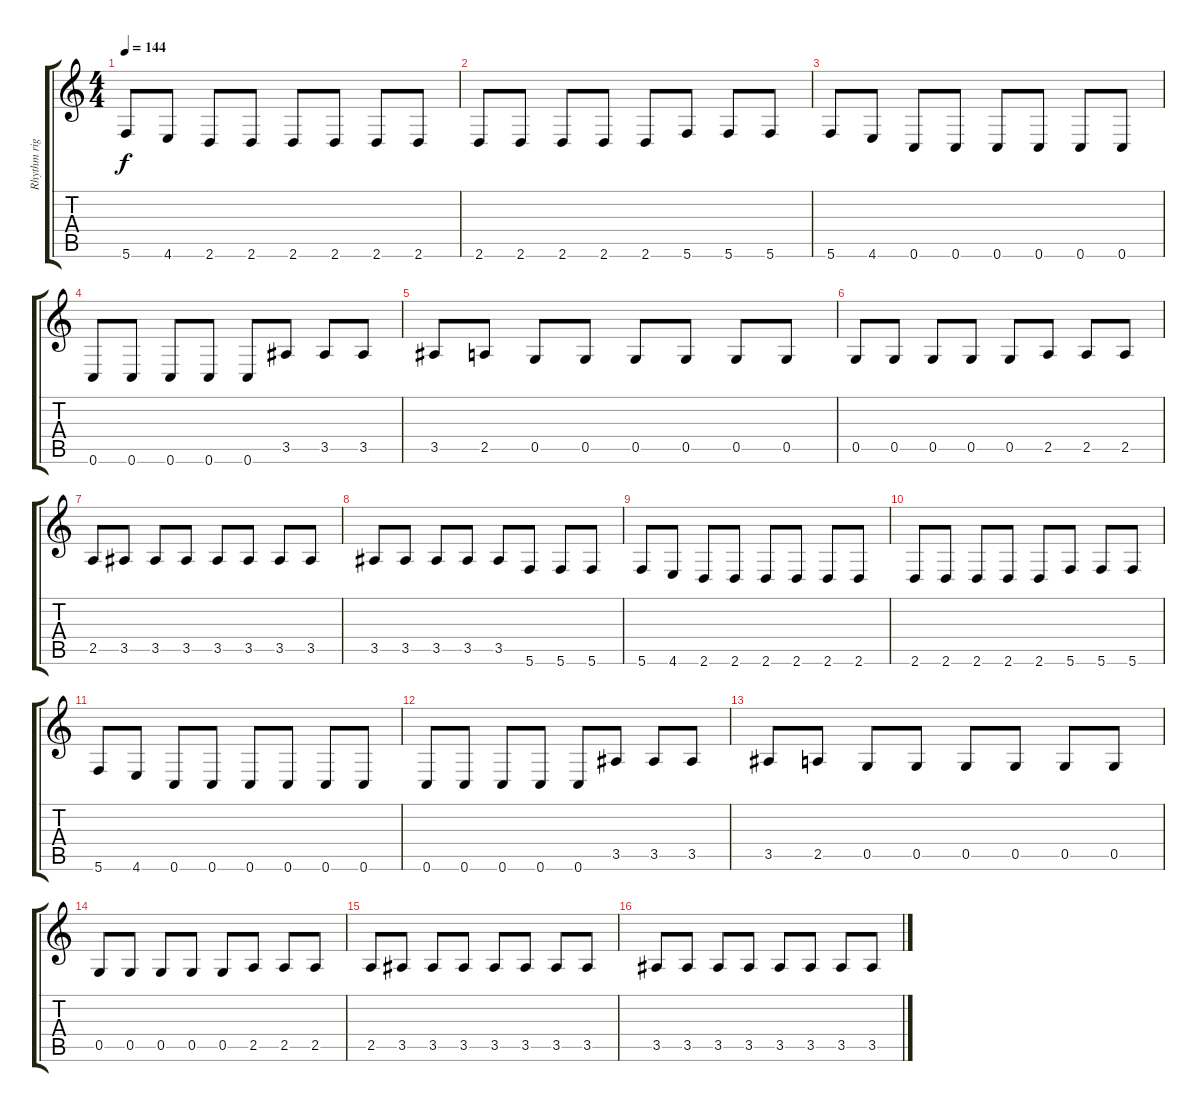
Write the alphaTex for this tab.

\track ("Rhythm right" "Rhythm rig") {instrument overdrivenguitar}
\staff {score tabs}
\tuning (D4 A3 F3 C3 G2 C2) {hide}
\ts (4 4)
\tempo 144
\clef g2
\ks c
5.6.8{dy f} 4.6.8 2.6.8 2.6.8 2.6.8 2.6.8 2.6.8 2.6.8 |
2.6.8 2.6.8 2.6.8 2.6.8 2.6.8 5.6.8 5.6.8 5.6.8 |
5.6.8 4.6.8 0.6.8 0.6.8 0.6.8 0.6.8 0.6.8 0.6.8 |
0.6.8 0.6.8 0.6.8 0.6.8 0.6.8 3.5.8 3.5.8 3.5.8 |
3.5.8 2.5.8 0.5.8 0.5.8 0.5.8 0.5.8 0.5.8 0.5.8 |
0.5.8 0.5.8 0.5.8 0.5.8 0.5.8 2.5.8 2.5.8 2.5.8 |
2.5.8 3.5.8 3.5.8 3.5.8 3.5.8 3.5.8 3.5.8 3.5.8 |
3.5.8 3.5.8 3.5.8 3.5.8 3.5.8 5.6.8 5.6.8 5.6.8 |
5.6.8 4.6.8 2.6.8 2.6.8 2.6.8 2.6.8 2.6.8 2.6.8 |
2.6.8 2.6.8 2.6.8 2.6.8 2.6.8 5.6.8 5.6.8 5.6.8 |
5.6.8 4.6.8 0.6.8 0.6.8 0.6.8 0.6.8 0.6.8 0.6.8 |
0.6.8 0.6.8 0.6.8 0.6.8 0.6.8 3.5.8 3.5.8 3.5.8 |
3.5.8 2.5.8 0.5.8 0.5.8 0.5.8 0.5.8 0.5.8 0.5.8 |
0.5.8 0.5.8 0.5.8 0.5.8 0.5.8 2.5.8 2.5.8 2.5.8 |
2.5.8 3.5.8 3.5.8 3.5.8 3.5.8 3.5.8 3.5.8 3.5.8 |
3.5.8 3.5.8 3.5.8 3.5.8 3.5.8 3.5.8 3.5.8 3.5.8
